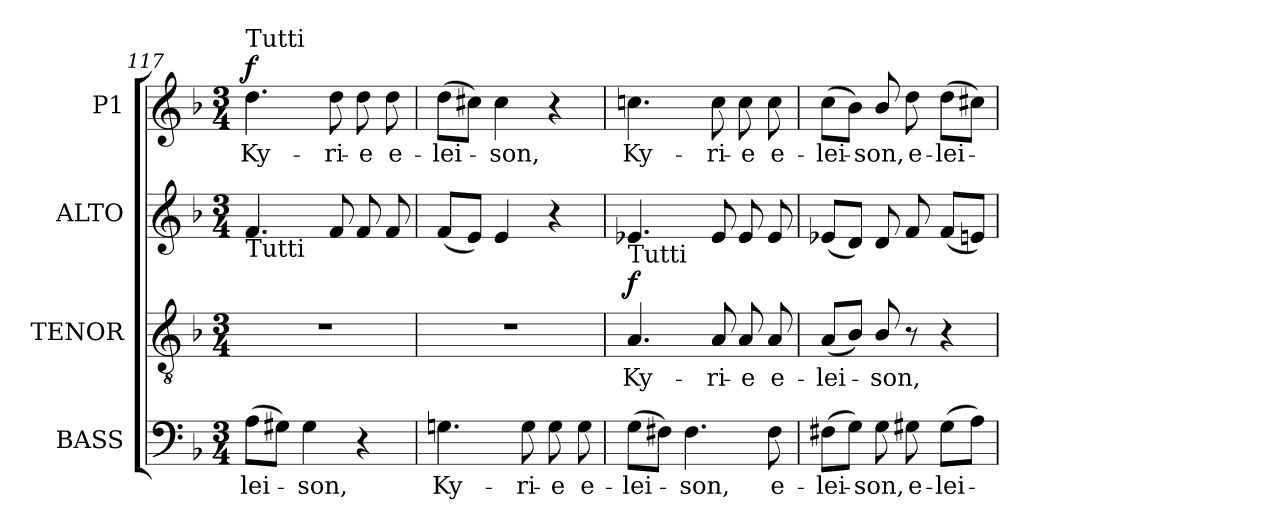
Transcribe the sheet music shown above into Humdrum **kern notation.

**kern	**text	**kern	**text	**dynam	**kern	**kern	**text	**dynam
*part4	*part4	*part3	*part3	*part3	*part2	*part1	*part1	*part1
*staff4	*staff4	*staff3	*staff3	*staff3	*staff2	*staff1	*staff1	*staff1
*I"BASS	*	*I"TENOR	*	*	*I"ALTO	*I"P1	*	*
*clefF4	*	*clefGv2	*	*	*clefG2	*clefG2	*	*
*	*	*ITrd7c12	*	*	*	*	*	*
*k[b-]	*	*k[b-]	*	*	*k[b-]	*k[b-]	*	*
*F:	*	*F:	*	*	*F:	*F:	*	*
*M3/4	*	*M3/4	*	*	*M3/4	*M3/4	*	*
=117	=117	=117	=117	=117	=117	=117	=117	=117
!	!LO:LY:b:color=#000000	!LO:N:vis=1	!	!	!	!	!	!
!	!	!	!	!	!	!LO:TX:a:t=Tutti	!	!
!	!	!	!	!	!LO:TX:b:t=Tutti	!	!	!
!	!	!	!	!	!	!	!LO:LY:b:color=#000000	!
(8Ai\L	-lei-	2.r	.	.	4.fi/	4.ddi\	Ky-	f
8G#Xi\J)	.	.	.	.	.	.	.	.
!	!LO:LY:b:color=#000000	!	!	!	!	!	!	!
4G#i\	-son,	.	.	.	.	.	.	.
!	!	!	!	!	!	!	!LO:LY:b:color=#000000	!
.	.	.	.	.	8fi/	8ddi\	-ri-	.
!	!	!	!	!	!	!	!LO:LY:b:color=#000000	!
4r	.	.	.	.	8fi/	8ddi\	-e	.
!	!	!	!	!	!	!	!LO:LY:b:color=#000000	!
.	.	.	.	.	8fi/	8ddi\	e-	.
=118	=118	=118	=118	=118	=118	=118	=118	=118
!	!LO:LY:b:color=#000000	!LO:N:vis=1	!	!	!	!	!	!
!	!	!	!	!	!	!	!LO:LY:b:color=#000000	!
4.Gni\	Ky-	2.r	.	.	(8fi/L	(8ddi\L	-lei-	.
.	.	.	.	.	8ei/J)	8cc#Xi\J)	.	.
!	!	!	!	!	!	!	!LO:LY:b:color=#000000	!
.	.	.	.	.	4ei/	4cc#i\	-son,	.
!	!LO:LY:b:color=#000000	!	!	!	!	!	!	!
8Gi\	-ri-	.	.	.	.	.	.	.
!	!LO:LY:b:color=#000000	!	!	!	!	!	!	!
8Gi\	-e	.	.	.	4r	4r	.	.
!	!LO:LY:b:color=#000000	!	!	!	!	!	!	!
8Gi\	e-	.	.	.	.	.	.	.
!!LO:PB:g=z
=119	=119	=119	=119	=119	=119	=119	=119	=119
!	!LO:LY:b:color=#000000	!	!	!	!	!	!	!
!	!	!	!LO:LY:b:color=#000000	!	!	!	!	!
!	!	!LO:TX:a:t=Tutti	!	!	!	!	!	!
!	!	!	!	!	!	!	!LO:LY:b:color=#000000	!
(8Gi\L	-lei-	4.AAi/	Ky-	f	4.e-Xi/	4.ccni\	Ky-	.
8F#Xi\J)	.	.	.	.	.	.	.	.
!	!LO:LY:b:color=#000000	!	!	!	!	!	!	!
4.F#i\	-son,	.	.	.	.	.	.	.
!	!	!	!LO:LY:b:color=#000000	!	!	!	!	!
!	!	!	!	!	!	!	!LO:LY:b:color=#000000	!
.	.	8AAi/	-ri-	.	8e-i/	8cci\	-ri-	.
!	!	!	!LO:LY:b:color=#000000	!	!	!	!	!
!	!	!	!	!	!	!	!LO:LY:b:color=#000000	!
.	.	8AAi/	-e	.	8e-i/	8cci\	-e	.
!	!LO:LY:b:color=#000000	!	!	!	!	!	!	!
!	!	!	!LO:LY:b:color=#000000	!	!	!	!	!
!	!	!	!	!	!	!	!LO:LY:b:color=#000000	!
8F#i\	e-	8AAi/	e-	.	8e-i/	8cci\	e-	.
=120	=120	=120	=120	=120	=120	=120	=120	=120
!	!LO:LY:b:color=#000000	!	!	!	!	!	!	!
!	!	!	!LO:LY:b:color=#000000	!	!	!	!	!
!	!	!	!	!	!	!	!LO:LY:b:color=#000000	!
(8F#Xi\L	-lei-	(8AAi/L	-lei-	.	(8e-Xi/L	(8cci\L	-lei-	.
8Gi\J)	.	8BB-i/J)	.	.	8di/J)	8b-i\J)	.	.
!	!LO:LY:b:color=#000000	!	!	!	!	!	!	!
!	!	!	!LO:LY:b:color=#000000	!	!	!	!	!
!	!	!	!	!	!	!	!LO:LY:b:color=#000000	!
8Gi\	-son,	8BB-i/	-son,	.	8di/	8b-i/	-son,	.
!	!LO:LY:b:color=#000000	!	!	!	!	!	!	!
!	!	!	!	!	!	!	!LO:LY:b:color=#000000	!
8G#Xi\	e-	8r	.	.	8fi/	8ddi\	e-	.
!	!LO:LY:b:color=#000000	!	!	!	!	!	!	!
!	!	!	!	!	!	!	!LO:LY:b:color=#000000	!
(8G#i\L	-lei-	4r	.	.	(8fi/L	(8ddi\L	-lei-	.
8Ai\J)	.	.	.	.	8eni/J)	8cc#Xi\J)	.	.
=	=	=	=	=	=	=	=	=
*-	*-	*-	*-	*-	*-	*-	*-	*-
